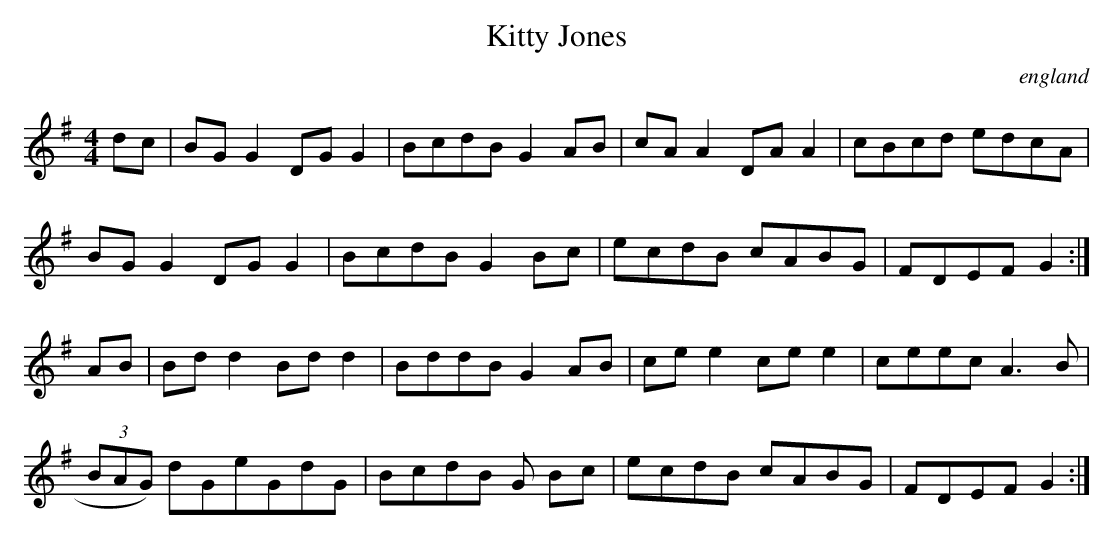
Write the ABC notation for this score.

X:1
T:Kitty Jones
O:england
M:4/4
L:1/8
K:G
dc|BGG2 DGG2 |BcdB G2AB |cAA2 DAA2|cBcd edcA|
BGG2 DGG2 |BcdB G2Bc |ecdB cABG |FDEFG2:|
AB|Bdd2 Bdd2|BddB G2AB|cee2 cee2|ceecA3B|
(3BAG) dGeGdG|BcdB G Bc|ecdB cABG |FDEFG2:|
